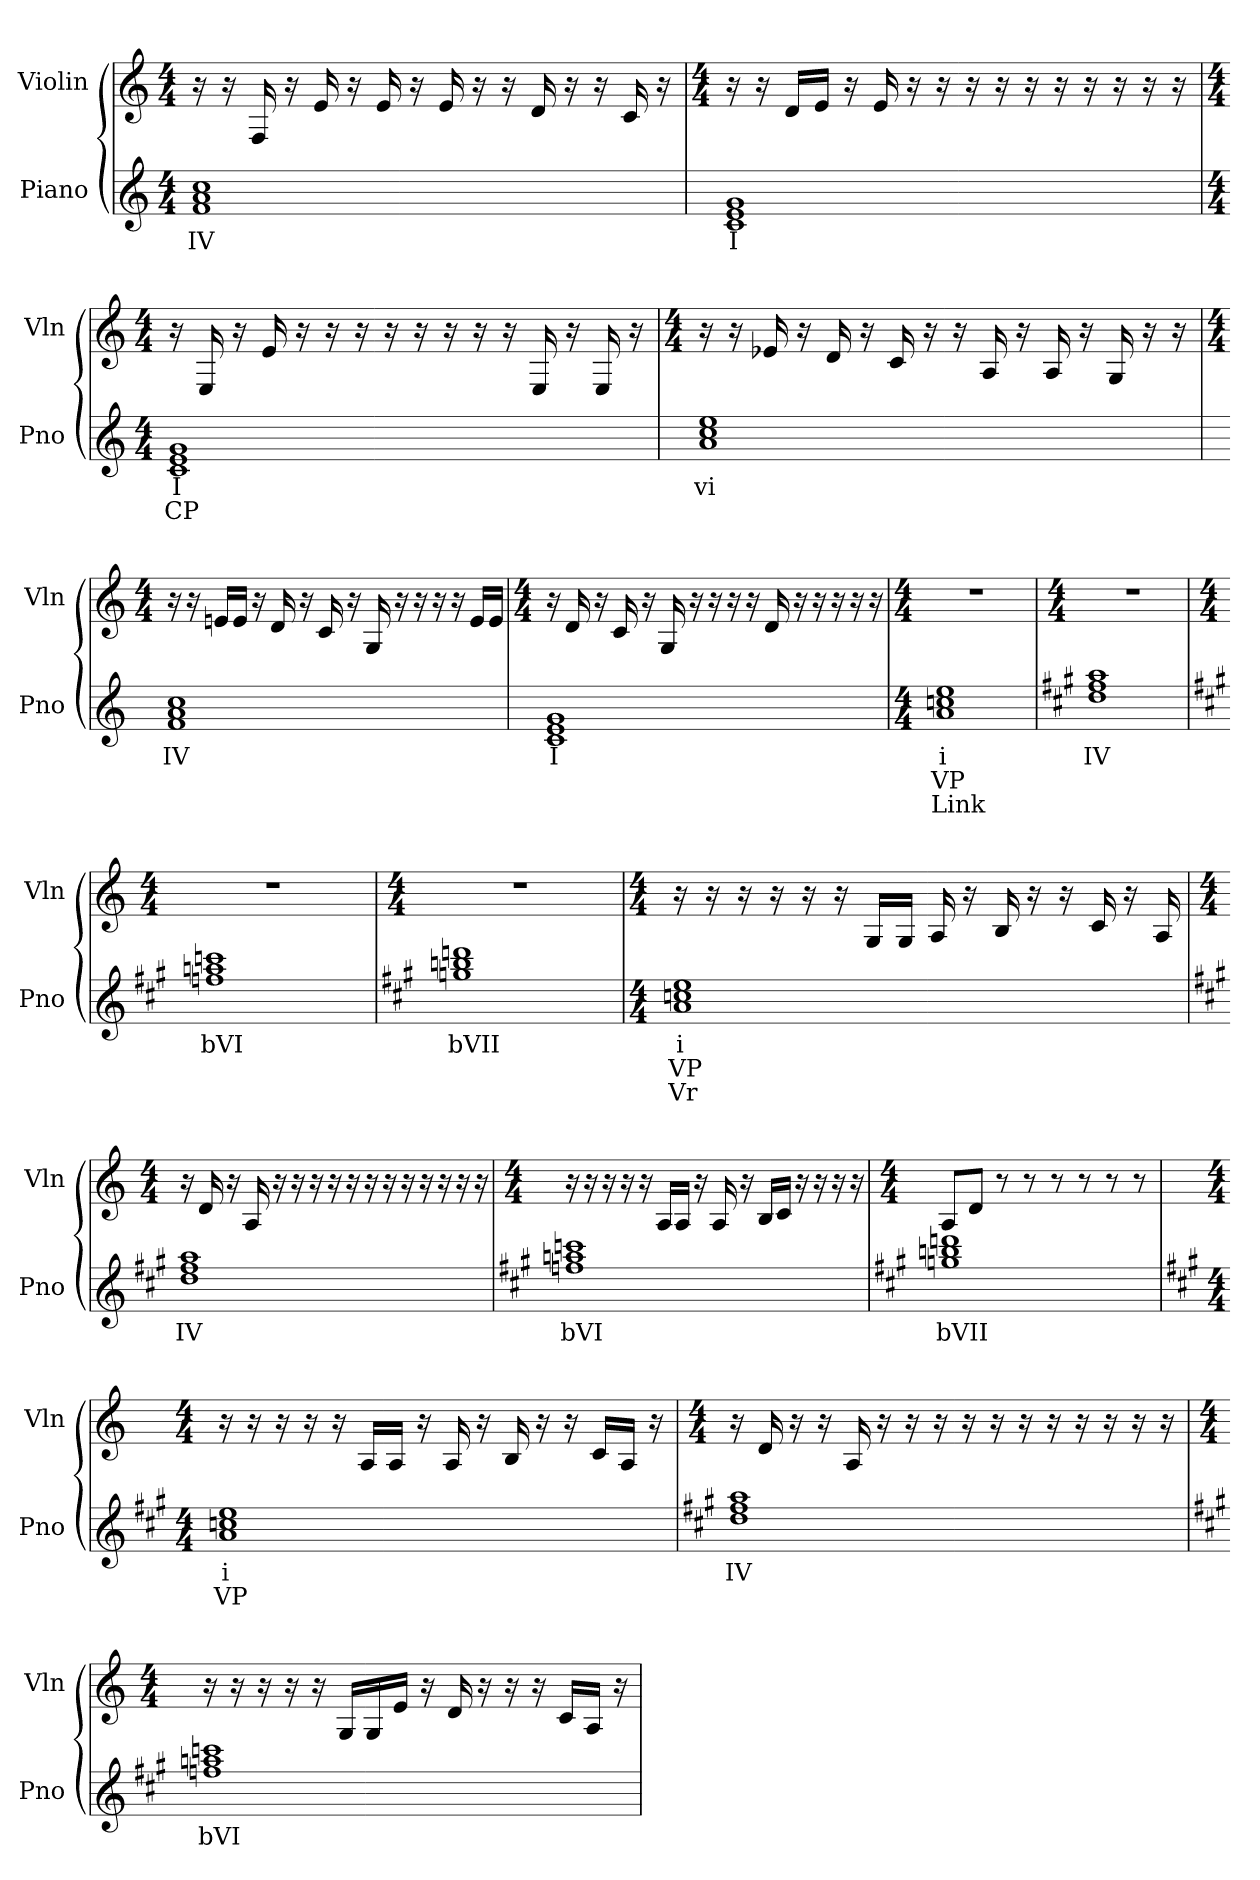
**kern	**text	**text	**text	**kern
*part2	*part2	*part2	*part2	*part1
*staff2	*staff2	*staff2	*staff2	*staff1
*I"Piano	*	*	*	*I"Violin
*I'Pno	*	*	*	*I'Vln
*k[]	*	*	*	*
*C:	*	*	*	*
*M4/4	*	*	*	*M4/4
=	=	=	=	=
1f 1a 1cc	IV	.	.	16r
.	.	.	.	16r
.	.	.	.	16F
.	.	.	.	16r
.	.	.	.	16e
.	.	.	.	16r
.	.	.	.	16e
.	.	.	.	16r
.	.	.	.	16e
.	.	.	.	16r
.	.	.	.	16r
.	.	.	.	16d
.	.	.	.	16r
.	.	.	.	16r
.	.	.	.	16c
.	.	.	.	16r
=	=	=	=	=
*k[]	*	*	*	*
*C:	*	*	*	*
*	*	*	*	*M4/4
1c 1e 1g	I	.	.	16r
.	.	.	.	16r
.	.	.	.	16dLL
.	.	.	.	16eJJ
.	.	.	.	16r
.	.	.	.	16e
.	.	.	.	16r
.	.	.	.	16r
.	.	.	.	16r
.	.	.	.	16r
.	.	.	.	16r
.	.	.	.	16r
.	.	.	.	16r
.	.	.	.	16r
.	.	.	.	16r
.	.	.	.	16r
=	=	=	=	=
*k[]	*	*	*	*
*C:	*	*	*	*
*M4/4	*	*	*	*M4/4
1c 1e 1g	I	CP	.	16r
.	.	.	.	16E
.	.	.	.	16r
.	.	.	.	16e
.	.	.	.	16r
.	.	.	.	16r
.	.	.	.	16r
.	.	.	.	16r
.	.	.	.	16r
.	.	.	.	16r
.	.	.	.	16r
.	.	.	.	16r
.	.	.	.	16E
.	.	.	.	16r
.	.	.	.	16E
.	.	.	.	16r
=	=	=	=	=
*k[]	*	*	*	*
*C:	*	*	*	*
*	*	*	*	*M4/4
1a 1cc 1ee	vi	.	.	16r
.	.	.	.	16r
.	.	.	.	16e-X
.	.	.	.	16r
.	.	.	.	16d
.	.	.	.	16r
.	.	.	.	16c
.	.	.	.	16r
.	.	.	.	16r
.	.	.	.	16A
.	.	.	.	16r
.	.	.	.	16A
.	.	.	.	16r
.	.	.	.	16G
.	.	.	.	16r
.	.	.	.	16r
=	=	=	=	=
*k[]	*	*	*	*
*C:	*	*	*	*
*	*	*	*	*M4/4
1f 1a 1cc	IV	.	.	16r
.	.	.	.	16r
.	.	.	.	16enLL
.	.	.	.	16eJJ
.	.	.	.	16r
.	.	.	.	16d
.	.	.	.	16r
.	.	.	.	16c
.	.	.	.	16r
.	.	.	.	16G
.	.	.	.	16r
.	.	.	.	16r
.	.	.	.	16r
.	.	.	.	16r
.	.	.	.	16eLL
.	.	.	.	16eJJ
=	=	=	=	=
*k[]	*	*	*	*
*C:	*	*	*	*
*	*	*	*	*M4/4
1c 1e 1g	I	.	.	16r
.	.	.	.	16d
.	.	.	.	16r
.	.	.	.	16c
.	.	.	.	16r
.	.	.	.	16G
.	.	.	.	16r
.	.	.	.	16r
.	.	.	.	16r
.	.	.	.	16r
.	.	.	.	16d
.	.	.	.	16r
.	.	.	.	16r
.	.	.	.	16r
.	.	.	.	16r
.	.	.	.	16r
=	=	=	=	=
*k[]	*	*	*	*
*C:	*	*	*	*
*M4/4	*	*	*	*M4/4
1a 1ccn 1ee	i	VP	Link	1r
=	=	=	=	=
*k[f#c#g#]	*	*	*	*
*A:	*	*	*	*
*	*	*	*	*M4/4
1dd 1ff# 1aa	IV	.	.	1r
=	=	=	=	=
*k[f#c#g#]	*	*	*	*
*A:	*	*	*	*
*	*	*	*	*M4/4
1ffn 1aan 1cccn	bVI	.	.	1r
=	=	=	=	=
*k[f#c#g#]	*	*	*	*
*A:	*	*	*	*
*	*	*	*	*M4/4
1ggn 1bbn 1dddn	bVII	.	.	1r
=	=	=	=	=
*k[]	*	*	*	*
*C:	*	*	*	*
*M4/4	*	*	*	*M4/4
1a 1ccn 1ee	i	VP	Vr	16r
.	.	.	.	16r
.	.	.	.	16r
.	.	.	.	16r
.	.	.	.	16r
.	.	.	.	16r
.	.	.	.	16GLL
.	.	.	.	16GJJ
.	.	.	.	16A
.	.	.	.	16r
.	.	.	.	16B
.	.	.	.	16r
.	.	.	.	16r
.	.	.	.	16c
.	.	.	.	16r
.	.	.	.	16A
=	=	=	=	=
*k[f#c#g#]	*	*	*	*
*A:	*	*	*	*
*	*	*	*	*M4/4
1dd 1ff# 1aa	IV	.	.	16r
.	.	.	.	16d
.	.	.	.	16r
.	.	.	.	16A
.	.	.	.	16r
.	.	.	.	16r
.	.	.	.	16r
.	.	.	.	16r
.	.	.	.	16r
.	.	.	.	16r
.	.	.	.	16r
.	.	.	.	16r
.	.	.	.	16r
.	.	.	.	16r
.	.	.	.	16r
.	.	.	.	16r
=	=	=	=	=
*k[f#c#g#]	*	*	*	*
*A:	*	*	*	*
*	*	*	*	*M4/4
1ffn 1aan 1cccn	bVI	.	.	16r
.	.	.	.	16r
.	.	.	.	16r
.	.	.	.	16r
.	.	.	.	16r
.	.	.	.	16ALL
.	.	.	.	16AJJ
.	.	.	.	16r
.	.	.	.	16A
.	.	.	.	16r
.	.	.	.	16BLL
.	.	.	.	16cJJ
.	.	.	.	16r
.	.	.	.	16r
.	.	.	.	16r
.	.	.	.	16r
=	=	=	=	=
*k[f#c#g#]	*	*	*	*
*A:	*	*	*	*
*	*	*	*	*M4/4
1ggn 1bbn 1dddn	bVII	.	.	8AL
.	.	.	.	8dJ
.	.	.	.	8r
.	.	.	.	8r
.	.	.	.	8r
.	.	.	.	8r
.	.	.	.	8r
.	.	.	.	8r
=	=	=	=	=
*k[f#c#g#]	*	*	*	*
*A:	*	*	*	*
*M4/4	*	*	*	*M4/4
1a 1ccn 1ee	i	VP	.	16r
.	.	.	.	16r
.	.	.	.	16r
.	.	.	.	16r
.	.	.	.	16r
.	.	.	.	16ALL
.	.	.	.	16AJJ
.	.	.	.	16r
.	.	.	.	16A
.	.	.	.	16r
.	.	.	.	16B
.	.	.	.	16r
.	.	.	.	16r
.	.	.	.	16cLL
.	.	.	.	16AJJ
.	.	.	.	16r
=	=	=	=	=
*k[f#c#g#]	*	*	*	*
*A:	*	*	*	*
*	*	*	*	*M4/4
1dd 1ff# 1aa	IV	.	.	16r
.	.	.	.	16d
.	.	.	.	16r
.	.	.	.	16r
.	.	.	.	16A
.	.	.	.	16r
.	.	.	.	16r
.	.	.	.	16r
.	.	.	.	16r
.	.	.	.	16r
.	.	.	.	16r
.	.	.	.	16r
.	.	.	.	16r
.	.	.	.	16r
.	.	.	.	16r
.	.	.	.	16r
=	=	=	=	=
*k[f#c#g#]	*	*	*	*
*A:	*	*	*	*
*	*	*	*	*M4/4
1ffn 1aan 1cccn	bVI	.	.	16r
.	.	.	.	16r
.	.	.	.	16r
.	.	.	.	16r
.	.	.	.	16r
.	.	.	.	16GLL
.	.	.	.	16G
.	.	.	.	16eJJ
.	.	.	.	16r
.	.	.	.	16d
.	.	.	.	16r
.	.	.	.	16r
.	.	.	.	16r
.	.	.	.	16cLL
.	.	.	.	16AJJ
.	.	.	.	16r
=	=	=	=	=
*-	*-	*-	*-	*-
